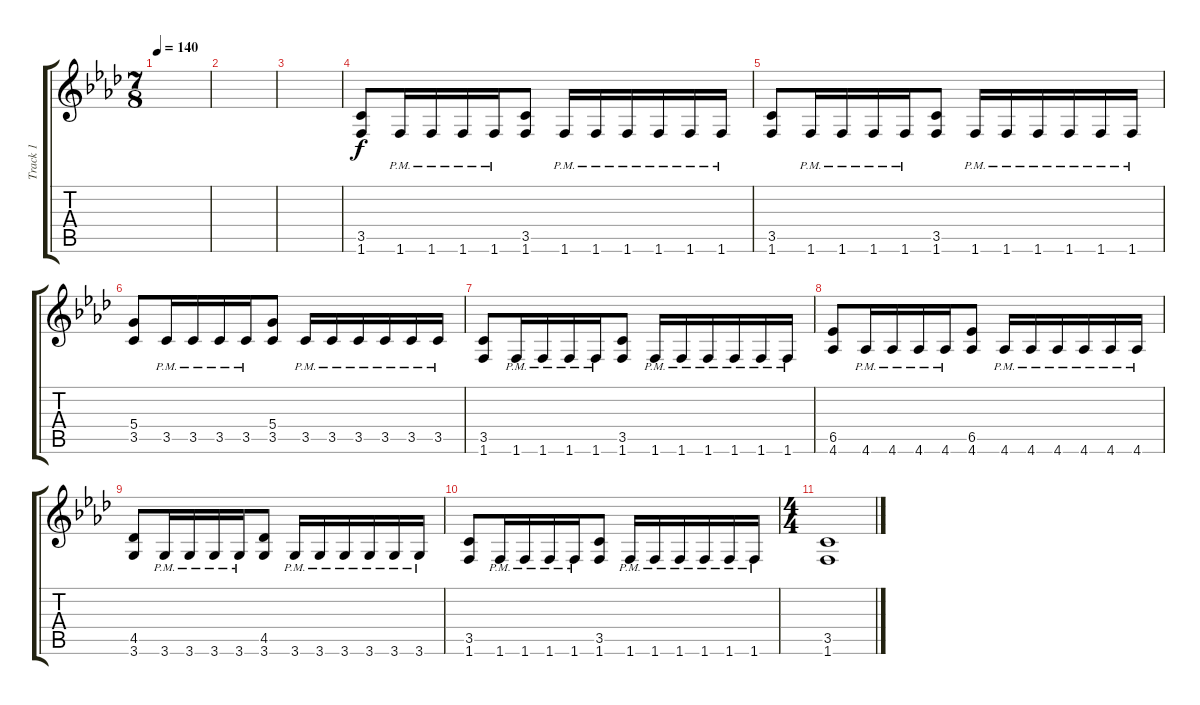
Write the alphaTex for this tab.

\track ("Track 1" "Track 1") {instrument distortionguitar}
\staff {score tabs}
\tuning (E4 B3 G3 D3 A2 E2) {hide}
\ts (7 8)
\tempo 140
\clef g2
\ks fminor
|
|
|
(3.5 1.6).8 1.6{pm}.16 1.6{pm}.16 1.6{pm}.16 1.6{pm}.16 (3.5 1.6).8 1.6{pm}.16 1.6{pm}.16 1.6{pm}.16 1.6{pm}.16 1.6{pm}.16 1.6{pm}.16 |
(3.5 1.6).8 1.6{pm}.16 1.6{pm}.16 1.6{pm}.16 1.6{pm}.16 (3.5 1.6).8 1.6{pm}.16 1.6{pm}.16 1.6{pm}.16 1.6{pm}.16 1.6{pm}.16 1.6{pm}.16 |
(5.4 3.5).8 3.5{pm}.16 3.5{pm}.16 3.5{pm}.16 3.5{pm}.16 (5.4 3.5).8 3.5{pm}.16 3.5{pm}.16 3.5{pm}.16 3.5{pm}.16 3.5{pm}.16 3.5{pm}.16 |
(3.5 1.6).8 1.6{pm}.16 1.6{pm}.16 1.6{pm}.16 1.6{pm}.16 (3.5 1.6).8 1.6{pm}.16 1.6{pm}.16 1.6{pm}.16 1.6{pm}.16 1.6{pm}.16 1.6{pm}.16 |
(6.5 4.6).8 4.6{pm}.16 4.6{pm}.16 4.6{pm}.16 4.6{pm}.16 (6.5 4.6).8 4.6{pm}.16 4.6{pm}.16 4.6{pm}.16 4.6{pm}.16 4.6{pm}.16 4.6{pm}.16 |
(4.5 3.6).8 3.6{pm}.16 3.6{pm}.16 3.6{pm}.16 3.6{pm}.16 (4.5 3.6).8 3.6{pm}.16 3.6{pm}.16 3.6{pm}.16 3.6{pm}.16 3.6{pm}.16 3.6{pm}.16 |
(3.5 1.6).8 1.6{pm}.16 1.6{pm}.16 1.6{pm}.16 1.6{pm}.16 (3.5 1.6).8 1.6{pm}.16 1.6{pm}.16 1.6{pm}.16 1.6{pm}.16 1.6{pm}.16 1.6{pm}.16 |
\ts (4 4)
(3.5 1.6).1
